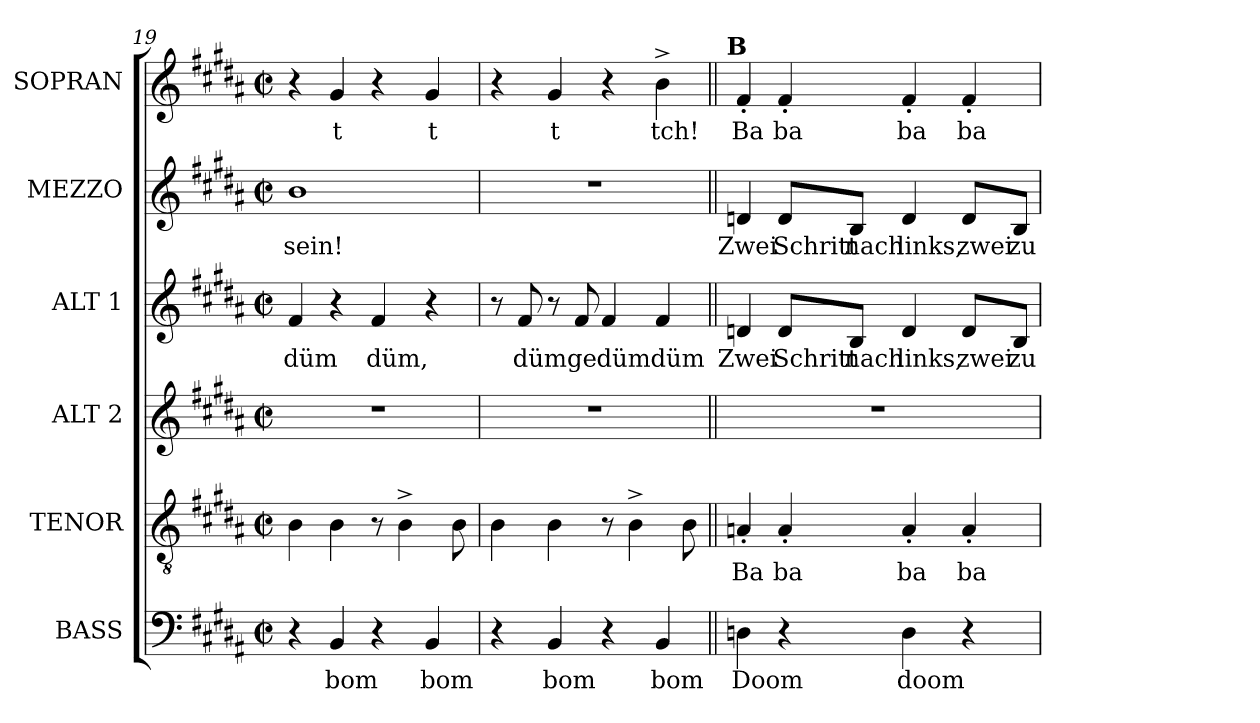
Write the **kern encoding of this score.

**kern	**text	**kern	**text	**kern	**kern	**text	**kern	**text	**kern	**text
*part6	*part6	*part5	*part5	*part4	*part3	*part3	*part2	*part2	*part1	*part1
*staff6	*staff6	*staff5	*staff5	*staff4	*staff3	*staff3	*staff2	*staff2	*staff1	*staff1
*I"BASS	*	*I"TENOR	*	*I"ALT 2	*I"ALT 1	*	*I"MEZZO	*	*I"SOPRAN	*
*I'B	*	*I'T	*	*I'A2	*I'A1	*	*	*	*I'S	*
*clefF4	*	*clefGv2	*	*clefG2	*clefG2	*	*clefG2	*	*clefG2	*
*	*	*ITrd7c12	*	*	*	*	*	*	*	*
*k[f#c#g#d#a#]	*	*k[f#c#g#d#a#]	*	*k[f#c#g#d#a#]	*k[f#c#g#d#a#]	*	*k[f#c#g#d#a#]	*	*k[f#c#g#d#a#]	*
*B:	*	*B:	*	*B:	*B:	*	*B:	*	*B:	*
*M2/2	*	*M2/2	*	*M2/2	*M2/2	*	*M2/2	*	*M2/2	*
*met(c|)	*	*met(c|)	*	*met(c|)	*met(c|)	*	*met(c|)	*	*met(c|)	*
=19	=19	=19	=19	=19	=19	=19	=19	=19	=19	=19
!	!	!	!	!	!	!LO:LY:b:color=#000000	!	!	!	!
!	!	!	!	!	!	!	!	!LO:LY:b:color=#000000	!	!
4r	.	4BBi\	.	1r	4f#i/	düm	1bi	sein!	4r	.
!	!LO:LY:b:color=#000000	!	!	!	!	!	!	!	!	!
!	!	!	!	!	!	!	!	!	!	!LO:LY:b:color=#000000
4BBi/	bom	4BBi\	.	.	4r	.	.	.	4g#i/	t
!	!	!	!	!	!	!LO:LY:b:color=#000000	!	!	!	!
4r	.	8r	.	.	4f#i/	düm,	.	.	4r	.
.	.	4BB^i\	.	.	.	.	.	.	.	.
!	!LO:LY:b:color=#000000	!	!	!	!	!	!	!	!	!
!	!	!	!	!	!	!	!	!	!	!LO:LY:b:color=#000000
4BBi/	bom	.	.	.	4r	.	.	.	4g#i/	t
.	.	8BBi\	.	.	.	.	.	.	.	.
=20	=20	=20	=20	=20	=20	=20	=20	=20	=20	=20
4r	.	4BBi\	.	1r	8r	.	1r	.	4r	.
!	!	!	!	!	!	!LO:LY:b:color=#000000	!	!	!	!
.	.	.	.	.	8f#i/	düm	.	.	.	.
!	!LO:LY:b:color=#000000	!	!	!	!	!	!	!	!	!
!	!	!	!	!	!	!	!	!	!	!LO:LY:b:color=#000000
4BBi/	bom	4BBi\	.	.	8r	.	.	.	4g#i/	t
!	!	!	!	!	!	!LO:LY:b:color=#000000	!	!	!	!
.	.	.	.	.	8f#i/	ge	.	.	.	.
!	!	!	!	!	!	!LO:LY:b:color=#000000	!	!	!	!
4r	.	8r	.	.	4f#i/	düm	.	.	4r	.
.	.	4BB^i\	.	.	.	.	.	.	.	.
!	!LO:LY:b:color=#000000	!	!	!	!	!	!	!	!	!
!	!	!	!	!	!	!LO:LY:b:color=#000000	!	!	!	!
!	!	!	!	!	!	!	!	!	!	!LO:LY:b:color=#000000
4BBi/	bom	.	.	.	4f#i/	düm	.	.	4b^i\	tch!
.	.	8BBi\	.	.	.	.	.	.	.	.
!!LO:LB:g=z
=21||	=21||	=21||	=21||	=21||	=21||	=21||	=21||	=21||	=21||	=21||
!	!LO:LY:b:color=#000000	!	!	!	!	!	!	!	!	!
!	!	!	!LO:LY:b:color=#000000	!	!	!	!	!	!	!
!	!	!	!	!	!	!LO:LY:b:color=#000000	!	!	!	!
!	!	!	!	!	!	!	!	!LO:LY:b:color=#000000	!	!
!	!	!	!	!	!	!	!	!	!LO:TX:a:B:cj:t=B	!
!	!	!	!	!	!	!	!	!	!	!LO:LY:b:color=#000000
4Dni\	Doom	4AAn'i/	Ba	1r	4dni/	Zwei	4dni/	Zwei	4f#'i/	Ba
!	!	!	!LO:LY:b:color=#000000	!	!	!	!	!	!	!
!	!	!	!	!	!	!LO:LY:b:color=#000000	!	!	!	!
!	!	!	!	!	!	!	!	!LO:LY:b:color=#000000	!	!
!	!	!	!	!	!	!	!	!	!	!LO:LY:b:color=#000000
4r	.	4AA'i/	ba	.	8di/L	Schritt	8di/L	Schritt	4f#'i/	ba
!	!	!	!	!	!	!LO:LY:b:color=#000000	!	!	!	!
!	!	!	!	!	!	!	!	!LO:LY:b:color=#000000	!	!
.	.	.	.	.	8Bi/J	nach	8Bi/J	nach	.	.
!	!LO:LY:b:color=#000000	!	!	!	!	!	!	!	!	!
!	!	!	!LO:LY:b:color=#000000	!	!	!	!	!	!	!
!	!	!	!	!	!	!LO:LY:b:color=#000000	!	!	!	!
!	!	!	!	!	!	!	!	!LO:LY:b:color=#000000	!	!
!	!	!	!	!	!	!	!	!	!	!LO:LY:b:color=#000000
4Di\	doom	4AA'i/	ba	.	4di/	links,	4di/	links,	4f#'i/	ba
!	!	!	!LO:LY:b:color=#000000	!	!	!	!	!	!	!
!	!	!	!	!	!	!LO:LY:b:color=#000000	!	!	!	!
!	!	!	!	!	!	!	!	!LO:LY:b:color=#000000	!	!
!	!	!	!	!	!	!	!	!	!	!LO:LY:b:color=#000000
4r	.	4AA'i/	ba	.	8di/L	zwei	8di/L	zwei	4f#'i/	ba
!	!	!	!	!	!	!LO:LY:b:color=#000000	!	!	!	!
!	!	!	!	!	!	!	!	!LO:LY:b:color=#000000	!	!
.	.	.	.	.	8Bi/J	zu-	8Bi/J	zu-	.	.
=	=	=	=	=	=	=	=	=	=	=
*-	*-	*-	*-	*-	*-	*-	*-	*-	*-	*-
